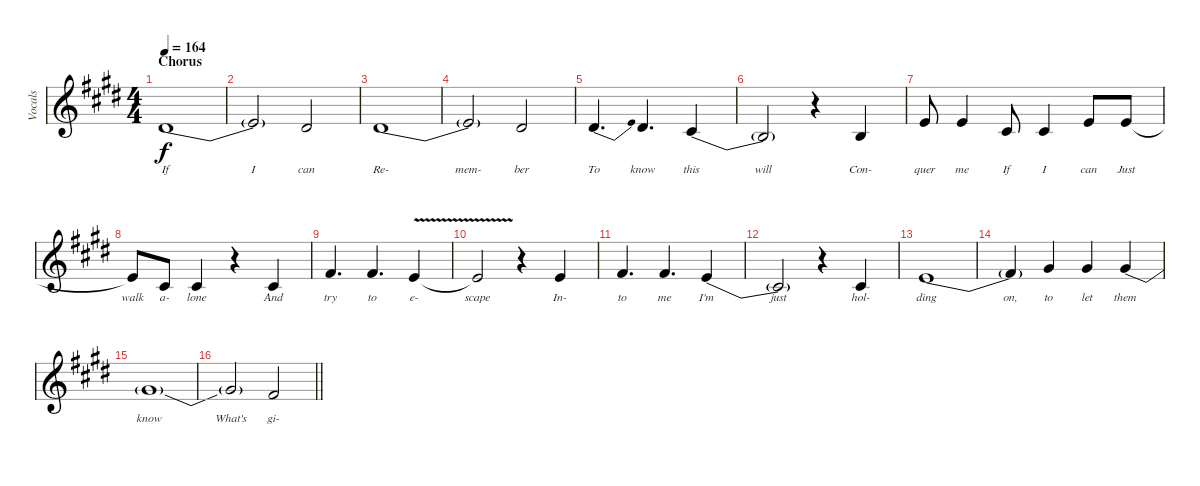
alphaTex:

\track ("Vocals" "Vocals") {instrument lead6voice}
\staff {score}
\tuning (Eb4 Bb3 Gb3 Db3 Ab2 Db2) {hide}
\ts (4 4)
\section ("" "Chorus")
\tempo 164
\clef g2
\ks e
5.2{be (bend 0 0 60 2)}.1{lyrics (0 "If") lyrics (1 "") lyrics (2 "") lyrics (3 "") lyrics (4 "") dy f} |
5.2{t}.2{lyrics (0 "I") lyrics (1 "") lyrics (2 "") lyrics (3 "") lyrics (4 "")} 5.2.2{lyrics (0 "can") lyrics (1 "") lyrics (2 "") lyrics (3 "") lyrics (4 "")} |
5.2{be (bend 0 0 60 2)}.1{lyrics (0 "Re-") lyrics (1 "") lyrics (2 "") lyrics (3 "") lyrics (4 "")} |
5.2{t}.2{lyrics (0 "mem-") lyrics (1 "") lyrics (2 "") lyrics (3 "") lyrics (4 "")} 5.2.2{lyrics (0 "ber") lyrics (1 "") lyrics (2 "") lyrics (3 "") lyrics (4 "")} |
5.2{be (bend 0 0 60 2)}.4{d lyrics (0 "To") lyrics (1 "") lyrics (2 "") lyrics (3 "") lyrics (4 "")} 5.2.4{d lyrics (0 "know") lyrics (1 "") lyrics (2 "") lyrics (3 "") lyrics (4 "")} 5.3{be (custom 0 4 5 4 10 0 60 0)}.4{lyrics (0 "this") lyrics (1 "") lyrics (2 "") lyrics (3 "") lyrics (4 "")} |
5.3{t}.2{lyrics (0 "will") lyrics (1 "") lyrics (2 "") lyrics (3 "") lyrics (4 "")} r.4 5.3.4{lyrics (0 "Con-") lyrics (1 "") lyrics (2 "") lyrics (3 "") lyrics (4 "")} |
6.2.8{lyrics (0 "quer") lyrics (1 "") lyrics (2 "") lyrics (3 "") lyrics (4 "")} 6.2.4{lyrics (0 "me") lyrics (1 "") lyrics (2 "") lyrics (3 "") lyrics (4 "")} 7.3.8{lyrics (0 "If") lyrics (1 "") lyrics (2 "") lyrics (3 "") lyrics (4 "")} 7.3.4{lyrics (0 "I") lyrics (1 "") lyrics (2 "") lyrics (3 "") lyrics (4 "")} 6.2.8{lyrics (0 "can") lyrics (1 "") lyrics (2 "") lyrics (3 "") lyrics (4 "")} 6.2.8{lyrics (0 "Just") lyrics (1 "") lyrics (2 "") lyrics (3 "") lyrics (4 "")} |
6.2{t}.8{lyrics (0 "walk") lyrics (1 "") lyrics (2 "") lyrics (3 "") lyrics (4 "")} 7.3.8{lyrics (0 "a-") lyrics (1 "") lyrics (2 "") lyrics (3 "") lyrics (4 "")} 7.3.4{lyrics (0 "lone") lyrics (1 "") lyrics (2 "") lyrics (3 "") lyrics (4 "")} r.4 7.3.4{lyrics (0 "And") lyrics (1 "") lyrics (2 "") lyrics (3 "") lyrics (4 "")} |
8.2{be (custom 0 0 15 0 30 4 60 4)}.4{d lyrics (0 "try") lyrics (1 "") lyrics (2 "") lyrics (3 "") lyrics (4 "")} 8.2.4{d lyrics (0 "to") lyrics (1 "") lyrics (2 "") lyrics (3 "") lyrics (4 "")} 6.2{v}.4{lyrics (0 "e-") lyrics (1 "") lyrics (2 "") lyrics (3 "") lyrics (4 "")} |
6.2{t}.2{lyrics (0 "scape") lyrics (1 "") lyrics (2 "") lyrics (3 "") lyrics (4 "")} r.4 6.2.4{lyrics (0 "In-") lyrics (1 "") lyrics (2 "") lyrics (3 "") lyrics (4 "")} |
8.2{be (custom 0 0 15 0 30 4 60 4)}.4{d lyrics (0 "to") lyrics (1 "") lyrics (2 "") lyrics (3 "") lyrics (4 "")} 8.2.4{d lyrics (0 "me") lyrics (1 "") lyrics (2 "") lyrics (3 "") lyrics (4 "")} 7.3{be (custom 0 6 15 6 22 4 37 4 42 0 60 0)}.4{lyrics (0 "I'm") lyrics (1 "") lyrics (2 "") lyrics (3 "") lyrics (4 "")} |
7.3{t}.2{lyrics (0 "just") lyrics (1 "") lyrics (2 "") lyrics (3 "") lyrics (4 "")} r.4 7.3.4{lyrics (0 "hol-") lyrics (1 "") lyrics (2 "") lyrics (3 "") lyrics (4 "")} |
6.2{be (bend 0 0 60 4)}.1{lyrics (0 "ding") lyrics (1 "") lyrics (2 "") lyrics (3 "") lyrics (4 "")} |
6.2{t}.4{lyrics (0 "on,") lyrics (1 "") lyrics (2 "") lyrics (3 "") lyrics (4 "")} 5.1.4{lyrics (0 "to") lyrics (1 "") lyrics (2 "") lyrics (3 "") lyrics (4 "")} 5.1.4{lyrics (0 "let") lyrics (1 "") lyrics (2 "") lyrics (3 "") lyrics (4 "")} 5.1{be (custom 0 0 2 2 5 2 7 0 60 0)}.4{lyrics (0 "them") lyrics (1 "") lyrics (2 "") lyrics (3 "") lyrics (4 "")} |
5.1{t}.1{lyrics (0 "know") lyrics (1 "") lyrics (2 "") lyrics (3 "") lyrics (4 "")} |
\barLineRight lightlight
5.1{t}.2{lyrics (0 "What's") lyrics (1 "") lyrics (2 "") lyrics (3 "") lyrics (4 "")} 8.2{be (custom 0 0 15 4 30 4 45 0 60 0)}.2{lyrics (0 "gi-") lyrics (1 "") lyrics (2 "") lyrics (3 "") lyrics (4 "")}
